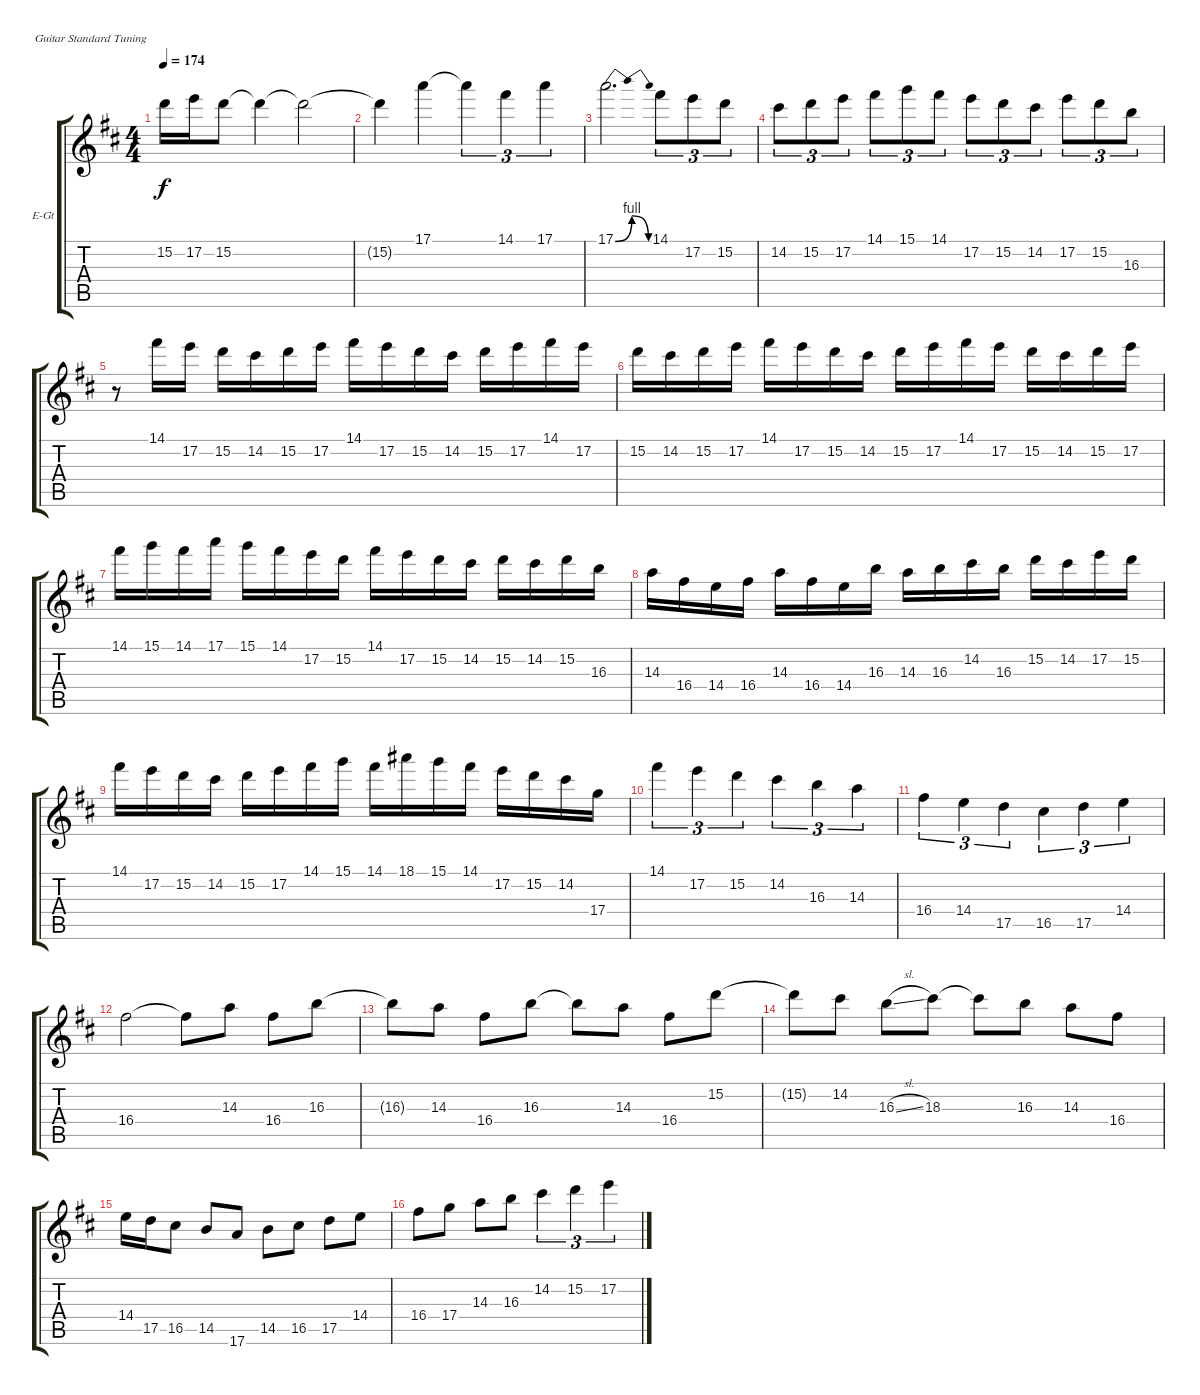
\bracketExtendMode groupsimilarinstruments
\firstSystemTrackNameOrientation horizontal
\otherSystemsTrackNameOrientation horizontal
\track ("Track 1" "E-Gt") {instrument distortionguitar}
\staff {score tabs}
\tuning (E4 B3 G3 D3 A2 E2)
\ts (4 4)
\tempo 174
\clef g2
\ks bminor
15.2.16{dy f} 17.2.16 15.2.8 15.2{t}.4 15.2{t}.2 |
15.2{t}.4 17.1.4 17.1{t}.4{tu (3 2)} 14.1.4{tu (3 2)} 17.1.4{tu (3 2)} |
17.1{be (bendrelease 0 0 30 4 30 4 60 0)}.2{d} 14.1.8{tu (3 2)} 17.2.8{tu (3 2)} 15.2.8{tu (3 2)} |
14.2.8{tu (3 2)} 15.2.8{tu (3 2)} 17.2.8{tu (3 2)} 14.1.8{tu (3 2)} 15.1.8{tu (3 2)} 14.1.8{tu (3 2)} 17.2.8{tu (3 2)} 15.2.8{tu (3 2)} 14.2.8{tu (3 2)} 17.2.8{tu (3 2)} 15.2.8{tu (3 2)} 16.3.8{tu (3 2)} |
r.8 14.1.16 17.2.16 15.2.16 14.2.16 15.2.16 17.2.16 14.1.16 17.2.16 15.2.16 14.2.16 15.2.16 17.2.16 14.1.16 17.2.16 |
15.2.16 14.2.16 15.2.16 17.2.16 14.1.16 17.2.16 15.2.16 14.2.16 15.2.16 17.2.16 14.1.16 17.2.16 15.2.16 14.2.16 15.2.16 17.2.16 |
14.1.16 15.1.16 14.1.16 17.1.16 15.1.16 14.1.16 17.2.16 15.2.16 14.1.16 17.2.16 15.2.16 14.2.16 15.2.16 14.2.16 15.2.16 16.3.16 |
14.3.16 16.4.16 14.4.16 16.4.16 14.3.16 16.4.16 14.4.16 16.3.16 14.3.16 16.3.16 14.2.16 16.3.16 15.2.16 14.2.16 17.2.16 15.2.16 |
14.1.16 17.2.16 15.2.16 14.2.16 15.2.16 17.2.16 14.1.16 15.1.16 14.1.16 18.1.16 15.1.16 14.1.16 17.2.16 15.2.16 14.2.16 17.4.16 |
14.1.4{tu (3 2)} 17.2.4{tu (3 2)} 15.2.4{tu (3 2)} 14.2.4{tu (3 2)} 16.3.4{tu (3 2)} 14.3.4{tu (3 2)} |
16.4.4{tu (3 2)} 14.4.4{tu (3 2)} 17.5.4{tu (3 2)} 16.5.4{tu (3 2)} 17.5.4{tu (3 2)} 14.4.4{tu (3 2)} |
16.4.2 16.4{t}.8 14.3.8 16.4.8 16.3.8 |
16.3{t}.8 14.3.8 16.4.8 16.3.8 16.3{t}.8 14.3.8 16.4.8 15.2.8 |
15.2{t}.8 14.2.8 16.3{sl}.8 18.3.8 18.3{t}.8 16.3.8 14.3.8 16.4.8 |
14.4.16 17.5.16 16.5.8 14.5.8 17.6.8 14.5.8 16.5.8 17.5.8 14.4.8 |
16.4.8 17.4.8 14.3.8 16.3.8 14.2.4{tu (3 2)} 15.2.4{tu (3 2)} 17.2.4{tu (3 2)}
